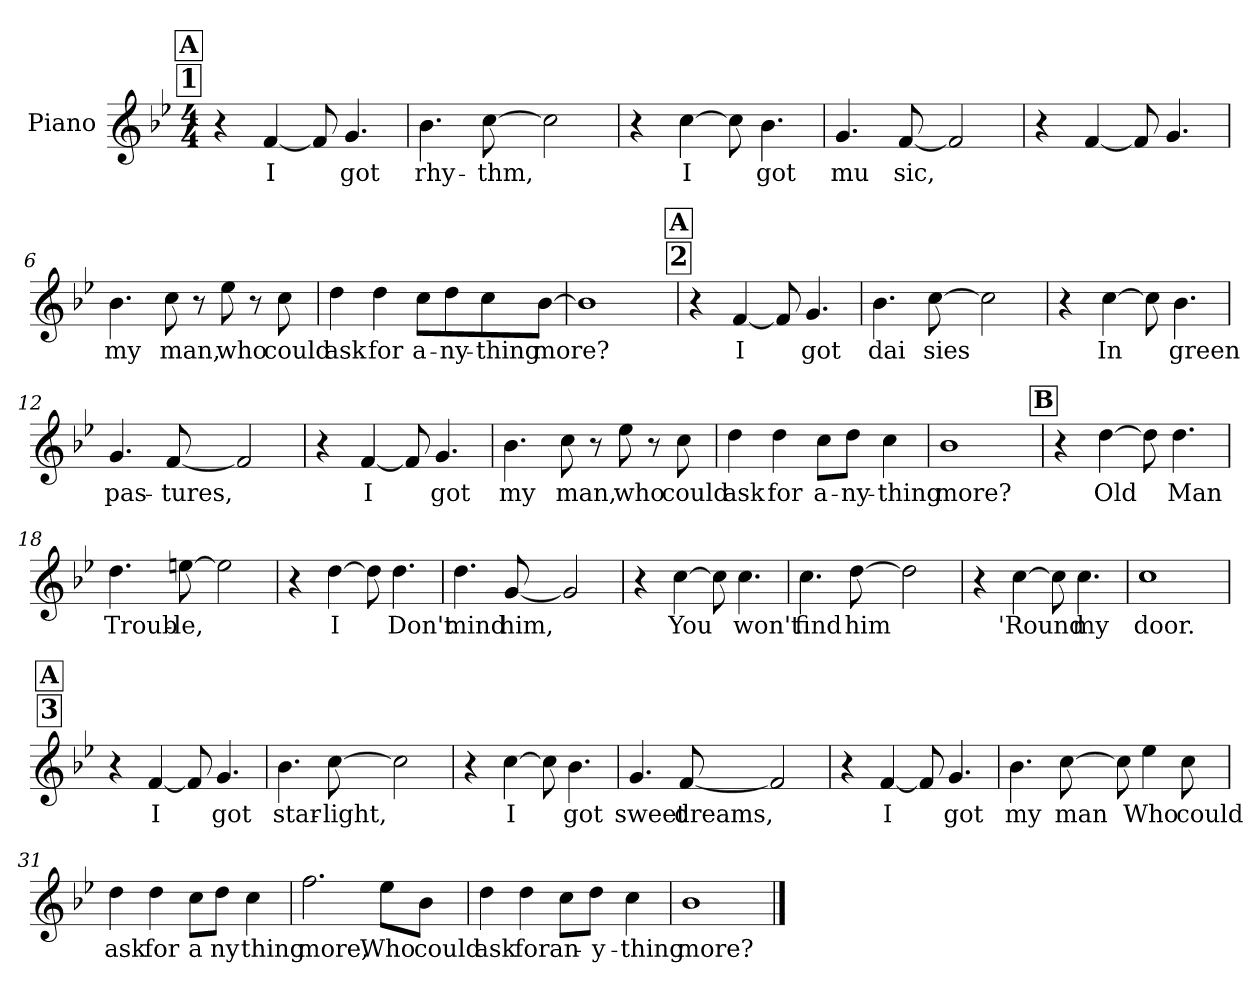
**kern	**text
*part1	*part1
*staff1	*staff1
*I"Piano	*
*I'Pno.	*
*clefG2	*
*k[b-e-]	*
*M4/4	*
!!LO:REH:place=s1:a:t=1
!!LO:REH:place=s1:a:fs=14:t=A
=1	=1
4r	.
!	!LO:LY:b
[4f/	I
8f/]	.
!	!LO:LY:b
4.g/	got
=2	=2
!	!LO:LY:b
4.b-\	rhy-
!	!LO:LY:b
[8cc\	-thm,
2cc\]	.
=3	=3
4r	.
!	!LO:LY:b
[4cc\	I
8cc\]	.
!	!LO:LY:b
4.b-\	got
=4	=4
!	!LO:LY:b
4.g/	mu
!	!LO:LY:b
[8f/	sic,
2f/]	.
!!LO:LB:g=z
=5	=5
4r	.
[4f/	.
8f/]	.
4.g/	.
=6	=6
!	!LO:LY:b
4.b-\	my
!	!LO:LY:b
8cc\	man,
8r	.
!	!LO:LY:b
8ee-\	who
8r	.
!	!LO:LY:b
8cc\	could
=7	=7
!	!LO:LY:b
4dd\	ask
!	!LO:LY:b
4dd\	for
!	!LO:LY:b
8cc\L	a-
!	!LO:LY:b
8dd\	-ny-
!	!LO:LY:b
8cc\	-thing
!	!LO:LY:b
[8b-\J	more?
=8	=8
1b-]	.
!!LO:LB:g=z
!!LO:REH:place=s1:a:t=2
!!LO:REH:place=s1:a:fs=14:t=A
=9	=9
4r	.
!	!LO:LY:b
[4f/	I
8f/]	.
!	!LO:LY:b
4.g/	got
=10	=10
!	!LO:LY:b
4.b-\	dai
!	!LO:LY:b
[8cc\	-sies
2cc\]	.
=11	=11
4r	.
!	!LO:LY:b
[4cc\	In
8cc\]	.
!	!LO:LY:b
4.b-\	green
=12	=12
!	!LO:LY:b
4.g/	pas-
!	!LO:LY:b
[8f/	-tures,
2f/]	.
!!LO:LB:g=z
=13	=13
4r	.
!	!LO:LY:b
[4f/	I
8f/]	.
!	!LO:LY:b
4.g/	got
=14	=14
!	!LO:LY:b
4.b-\	my
!	!LO:LY:b
8cc\	man,
8r	.
!	!LO:LY:b
8ee-\	who
8r	.
!	!LO:LY:b
8cc\	could
=15	=15
!	!LO:LY:b
4dd\	ask
!	!LO:LY:b
4dd\	for
!	!LO:LY:b
8cc\L	a-
!	!LO:LY:b
8dd\J	-ny-
!	!LO:LY:b
4cc\	-thing
=16	=16
!	!LO:LY:b
1b-	more?
!!LO:LB:g=z
!!LO:REH:place=s1:a:fs=14:t=B
=17	=17
4r	.
!	!LO:LY:b
[4dd\	Old
8dd\]	.
!	!LO:LY:b
4.dd\	Man
=18	=18
!	!LO:LY:b
4.dd\	Troub-
!	!LO:LY:b
[8een\	le,
2ee\]	.
=19	=19
4r	.
!	!LO:LY:b
[4dd\	I
8dd\]	.
!	!LO:LY:b
4.dd\	Don't
=20	=20
!	!LO:LY:b
4.dd\	mind
!	!LO:LY:b
[8g/	him,
2g/]	.
!!LO:LB:g=z
=21	=21
4r	.
!	!LO:LY:b
[4cc\	You
8cc\]	.
!	!LO:LY:b
4.cc\	won't
=22	=22
!	!LO:LY:b
4.cc\	find
!	!LO:LY:b
[8dd\	him
2dd\]	.
=23	=23
4r	.
!	!LO:LY:b
[4cc\	'Round
8cc\]	.
!	!LO:LY:b
4.cc\	my
=24	=24
!	!LO:LY:b
1cc	door.
!!LO:LB:g=z
!!LO:REH:place=s1:a:t=3
!!LO:REH:place=s1:a:fs=14:t=A
=25	=25
4r	.
!	!LO:LY:b
[4f/	I
8f/]	.
!	!LO:LY:b
4.g/	got
=26	=26
!	!LO:LY:b
4.b-\	star-
!	!LO:LY:b
[8cc\	-light,
2cc\]	.
=27	=27
4r	.
!	!LO:LY:b
[4cc\	I
8cc\]	.
!	!LO:LY:b
4.b-\	got
=28	=28
!	!LO:LY:b
4.g/	sweet
!	!LO:LY:b
[8f/	dreams,
2f/]	.
!!LO:LB:g=z
=29	=29
4r	.
!	!LO:LY:b
[4f/	I
8f/]	.
!	!LO:LY:b
4.g/	got
=30	=30
!	!LO:LY:b
4.b-\	my
!	!LO:LY:b
[8cc\	man
8cc\]	.
!	!LO:LY:b
4ee-\	Who
!	!LO:LY:b
8cc\	could
=31	=31
!	!LO:LY:b
4dd\	ask
!	!LO:LY:b
4dd\	for
!	!LO:LY:b
8cc\L	a
!	!LO:LY:b
8dd\J	ny
!	!LO:LY:b
4cc\	-thing
=32	=32
!	!LO:LY:b
2.ff\	more,
!	!LO:LY:b
8ee-\L	Who
!	!LO:LY:b
8b-\J	could
!!LO:LB:g=z
=33	=33
!	!LO:LY:b
4dd\	ask
!	!LO:LY:b
4dd\	for
!	!LO:LY:b
8cc\L	an-
!	!LO:LY:b
8dd\J	-y-
!	!LO:LY:b
4cc\	-thing
=34	=34
!	!LO:LY:b
1b-	more?
==	==
*-	*-
